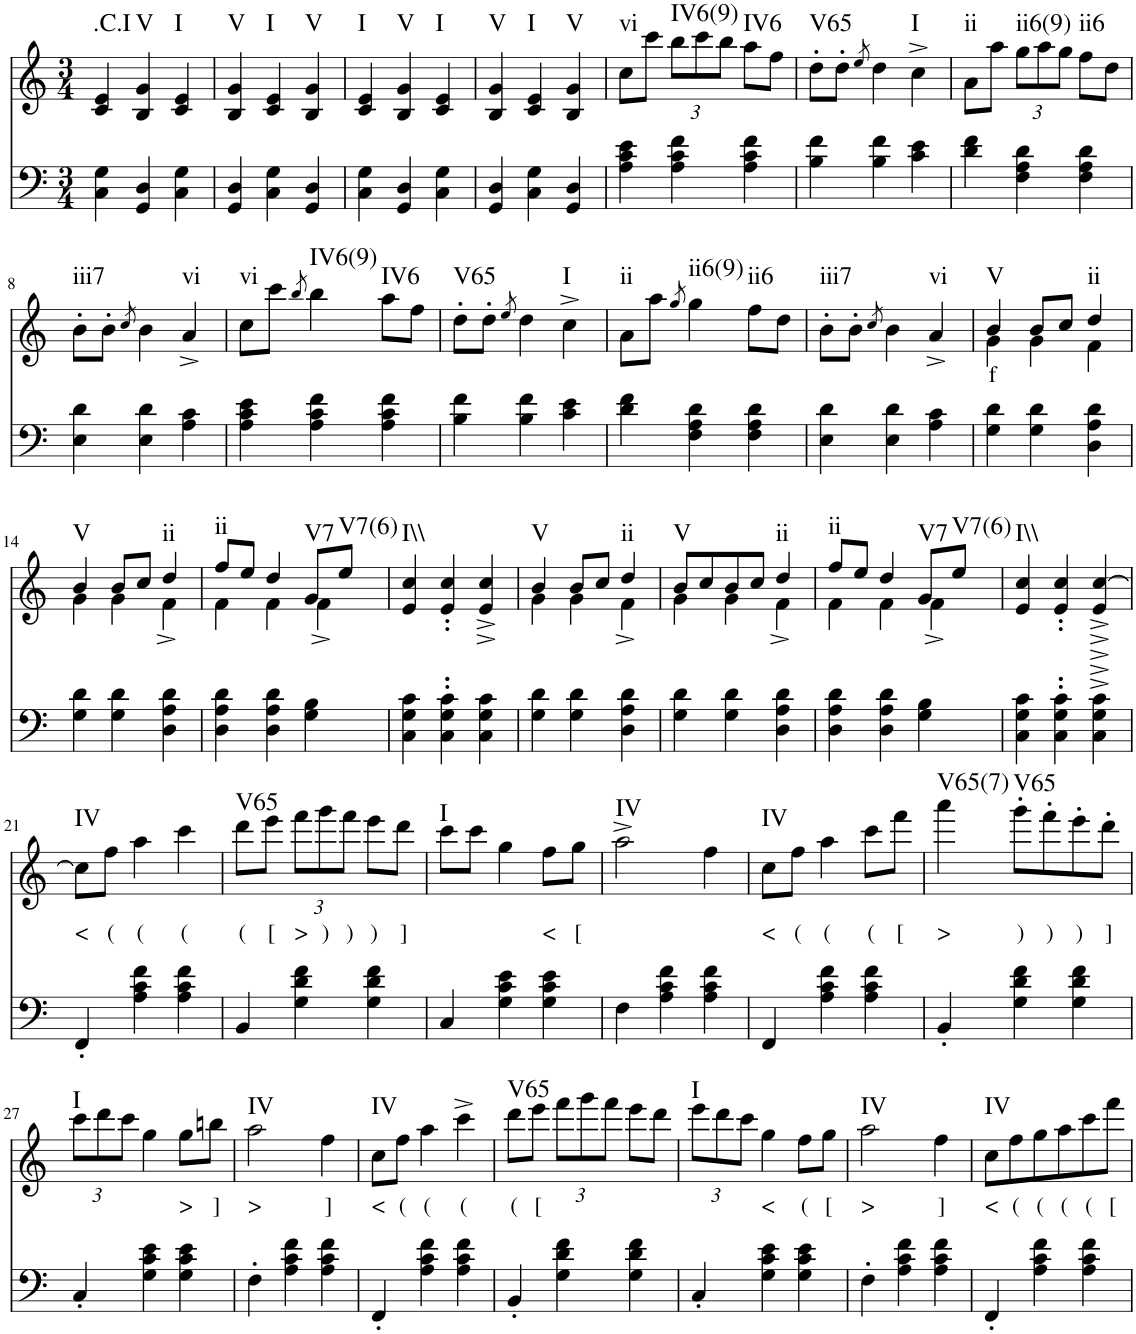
**kern	**kern	**text	**harte
*part2	*part1	*part1	*part1
*staff2	*staff1	*staff1	*
*I"Piano	*I"Piano	*	*
*I'Pno	*I'Pno	*	*
*clefF4	*clefG2	*	*
*k[]	*k[]	*	*
*M3/4	*M3/4	*	*
=1	=1	=1	=1
!	!	!	!LO:H:kt=.C.I
4C\ 4G\	4c/ 4e/	.	N
!	!	!	!LO:H:kt=V
4GG/ 4D/	4B/ 4g/	.	N
!	!	!	!LO:H:kt=I
4C\ 4G\	4c/ 4e/	.	N
=2	=2	=2	=2
!	!	!	!LO:H:kt=V
4GG/ 4D/	4B/ 4g/	.	N
!	!	!	!LO:H:kt=I
4C\ 4G\	4c/ 4e/	.	N
!	!	!	!LO:H:kt=V
4GG/ 4D/	4B/ 4g/	.	N
=3	=3	=3	=3
!	!	!	!LO:H:kt=I
4C\ 4G\	4c/ 4e/	.	N
!	!	!	!LO:H:kt=V
4GG/ 4D/	4B/ 4g/	.	N
!	!	!	!LO:H:kt=I
4C\ 4G\	4c/ 4e/	.	N
=4	=4	=4	=4
!	!	!	!LO:H:kt=V
4GG/ 4D/	4B/ 4g/	.	N
!	!	!	!LO:H:kt=I
4C\ 4G\	4c/ 4e/	.	N
!	!	!	!LO:H:kt=V
4GG/ 4D/	4B/ 4g/	.	N
=5	=5	=5	=5
!	!	!	!LO:H:kt=vi
4A\ 4c\ 4e\	8cc\L	.	N
.	8ccc\J	.	.
*	*Xbrackettup	*	*
!	!	!	!LO:H:kt=IV6(9)
4A\ 4c\ 4f\	12bb\L	.	N
.	12ccc\	.	.
.	12bb\J	.	.
!	!	!	!LO:H:kt=IV6
4A\ 4c\ 4f\	8aa\L	.	N
.	8ff\J	.	.
=6	=6	=6	=6
!	!	!	!LO:H:kt=V65
4B\ 4f\	8dd'\L	.	N
.	8dd'\J	.	.
.	8qee/	.	.
4B\ 4f\	4dd\	.	.
!	!	!	!LO:H:kt=I
4c\ 4e\	4cc^\	.	N
=7	=7	=7	=7
!	!	!	!LO:H:kt=ii
4d\ 4f\	8a\L	.	N
.	8aa\J	.	.
!	!	!	!LO:H:kt=ii6(9)
4F\ 4A\ 4d\	12gg\L	.	N
.	12aa\	.	.
.	12gg\J	.	.
!	!	!	!LO:H:kt=ii6
4F\ 4A\ 4d\	8ff\L	.	N
.	8dd\J	.	.
!!LO:LB:g=z
=8	=8	=8	=8
!	!	!	!LO:H:kt=iii7
4E\ 4d\	8b'\L	.	N
.	8b'\J	.	.
.	8qcc/	.	.
4E\ 4d\	4b\	.	.
!	!	!	!LO:H:kt=vi
4A\ 4c\	4a^/	.	N
=9	=9	=9	=9
!	!	!	!LO:H:kt=vi
4A\ 4c\ 4e\	8cc\L	.	N
.	8ccc\J	.	.
.	8qbb/	.	.
!	!	!	!LO:H:kt=IV6(9)
4A\ 4c\ 4f\	4bb\	.	N
!	!	!	!LO:H:kt=IV6
4A\ 4c\ 4f\	8aa\L	.	N
.	8ff\J	.	.
=10	=10	=10	=10
!	!	!	!LO:H:kt=V65
4B\ 4f\	8dd'\L	.	N
.	8dd'\J	.	.
.	8qee/	.	.
4B\ 4f\	4dd\	.	.
!	!	!	!LO:H:kt=I
4c\ 4e\	4cc^\	.	N
=11	=11	=11	=11
!	!	!	!LO:H:kt=ii
4d\ 4f\	8a\L	.	N
.	8aa\J	.	.
.	8qgg/	.	.
!	!	!	!LO:H:kt=ii6(9)
4F\ 4A\ 4d\	4gg\	.	N
!	!	!	!LO:H:kt=ii6
4F\ 4A\ 4d\	8ff\L	.	N
.	8dd\J	.	.
=12	=12	=12	=12
!	!	!	!LO:H:kt=iii7
4E\ 4d\	8b'\L	.	N
.	8b'\J	.	.
.	8qcc/	.	.
4E\ 4d\	4b\	.	.
!	!	!	!LO:H:kt=vi
4A\ 4c\	4a^/	.	N
=13	=13	=13	=13
*	*^	*	*
!	!	!	!LO:LY:b	!LO:H:kt=V
4G\ 4d\	4b/	4g\	f	N
4G\ 4d\	8b/L	4g\	.	.
.	8cc/J	.	.	.
!	!	!	!	!LO:H:kt=ii
4D\ 4A\ 4d\	4dd/	4f\	.	N
!!LO:LB:g=z	!!
=14	=14	=14	=14	=14
!	!	!	!	!LO:H:kt=V
4G\ 4d\	4b/	4g\	.	N
4G\ 4d\	8b/L	4g\	.	.
.	8cc/J	.	.	.
!	!	!	!	!LO:H:kt=ii
4D\ 4A\ 4d\	4dd/	4f^\	.	N
=15	=15	=15	=15	=15
!	!	!	!	!LO:H:kt=ii
4D\ 4A\ 4d\	8ff/L	4f\	.	N
.	8ee/J	.	.	.
4D\ 4A\ 4d\	4dd/	4f\	.	.
!	!	!	!	!LO:H:kt=V7
4G\ 4B\	8g/L	4f^\	.	N
!	!	!	!	!LO:H:kt=V7(6)
.	8ee/J	.	.	N
*	*v	*v	*	*
=16	=16	=16	=16
!	!	!	!LO:H:kt=I\\
4C\ 4G\ 4c\	4e/ 4cc/	.	N
4C\' 4G\' 4c\'	4e/' 4cc/'	.	.
4C\ 4G\ 4c\	4e/^ 4cc/^	.	.
=17	=17	=17	=17
*	*^	*	*
!	!	!	!	!LO:H:kt=V
4G\ 4d\	4b/	4g\	.	N
4G\ 4d\	8b/L	4g\	.	.
.	8cc/J	.	.	.
!	!	!	!	!LO:H:kt=ii
4D\ 4A\ 4d\	4dd/	4f^\	.	N
=18	=18	=18	=18	=18
!	!	!	!	!LO:H:kt=V
4G\ 4d\	8b/L	4g\	.	N
.	8cc/	.	.	.
4G\ 4d\	8b/	4g\	.	.
.	8cc/J	.	.	.
!	!	!	!	!LO:H:kt=ii
4D\ 4A\ 4d\	4dd/	4f^\	.	N
=19	=19	=19	=19	=19
!	!	!	!	!LO:H:kt=ii
4D\ 4A\ 4d\	8ff/L	4f\	.	N
.	8ee/J	.	.	.
4D\ 4A\ 4d\	4dd/	4f\	.	.
!	!	!	!	!LO:H:kt=V7
4G\ 4B\	8g/L	4f^\	.	N
!	!	!	!	!LO:H:kt=V7(6)
.	8ee/J	.	.	N
*	*v	*v	*	*
=20	=20	=20	=20
!	!	!	!LO:H:kt=I\\
4C\ 4G\ 4c\	4e/ 4cc/	.	N
4C\' 4G\' 4c\'	4e/' 4cc/'	.	.
4C\^ 4G\^ 4c\^	4e/^ [4cc/^	.	.
!!LO:LB:g=z
=21	=21	=21	=21
!	!	!LO:LY:b	!LO:H:kt=IV
4FF'/	8cc\L]	<	N
!	!	!LO:LY:b	!
.	8ff\J	(	.
!	!	!LO:LY:b	!
4A\ 4c\ 4f\	4aa\	(	.
!	!	!LO:LY:b	!
4A\ 4c\ 4f\	4ccc\	(	.
=22	=22	=22	=22
!	!	!LO:LY:b	!LO:H:kt=V65
4BB/	8ddd\L	(	N
!	!	!LO:LY:b	!
.	8eee\J	[	.
!	!	!LO:LY:b	!
4G\ 4d\ 4f\	12fff\L	>	.
!	!	!LO:LY:b	!
.	12ggg\	)	.
!	!	!LO:LY:b	!
.	12fff\J	)	.
!	!	!LO:LY:b	!
4G\ 4d\ 4f\	8eee\L	)	.
!	!	!LO:LY:b	!
.	8ddd\J	]	.
=23	=23	=23	=23
!	!	!	!LO:H:kt=I
4C/	8ccc\L	.	N
.	8ccc\J	.	.
4G\ 4c\ 4e\	4gg\	.	.
!	!	!LO:LY:b	!
4G\ 4c\ 4e\	8ff\L	<	.
!	!	!LO:LY:b	!
.	8gg\J	[	.
=24	=24	=24	=24
!	!	!	!LO:H:kt=IV
4F\	2aa^\	.	N
4A\ 4c\ 4f\	.	.	.
4A\ 4c\ 4f\	4ff\	.	.
=25	=25	=25	=25
!	!	!LO:LY:b	!LO:H:kt=IV
4FF/	8cc\L	<	N
!	!	!LO:LY:b	!
.	8ff\J	(	.
!	!	!LO:LY:b	!
4A\ 4c\ 4f\	4aa\	(	.
!	!	!LO:LY:b	!
4A\ 4c\ 4f\	8ccc\L	(	.
!	!	!LO:LY:b	!
.	8fff\J	[	.
=26	=26	=26	=26
!	!	!LO:LY:b	!LO:H:kt=V65(7)
4BB'/	4aaa\	>	N
!	!	!LO:LY:b	!LO:H:kt=V65
4G\ 4d\ 4f\	8ggg'\L	)	N
!	!	!LO:LY:b	!
.	8fff'\	)	.
!	!	!LO:LY:b	!
4G\ 4d\ 4f\	8eee'\	)	.
!	!	!LO:LY:b	!
.	8ddd'\J	]	.
!!LO:LB:g=z
=27	=27	=27	=27
!	!	!	!LO:H:kt=I
4C'/	12ccc\L	.	N
.	12ddd\	.	.
.	12ccc\J	.	.
4G\ 4c\ 4e\	4gg\	.	.
!	!	!LO:LY:b	!
4G\ 4c\ 4e\	8gg\L	>	.
!	!	!LO:LY:b	!
.	8bbn\J	]	.
=28	=28	=28	=28
!	!	!LO:LY:b	!LO:H:kt=IV
4F'\	2aa\	>	N
4A\ 4c\ 4f\	.	.	.
!	!	!LO:LY:b	!
4A\ 4c\ 4f\	4ff\	]	.
=29	=29	=29	=29
!	!	!LO:LY:b	!LO:H:kt=IV
4FF'/	8cc\L	<	N
!	!	!LO:LY:b	!
.	8ff\J	(	.
!	!	!LO:LY:b	!
4A\ 4c\ 4f\	4aa\	(	.
!	!	!LO:LY:b	!
4A\ 4c\ 4f\	4ccc^\	(	.
=30	=30	=30	=30
!	!	!LO:LY:b	!LO:H:kt=V65
4BB'/	8ddd\L	(	N
!	!	!LO:LY:b	!
.	8eee\J	[	.
4G\ 4d\ 4f\	12fff\L	.	.
.	12ggg\	.	.
.	12fff\J	.	.
4G\ 4d\ 4f\	8eee\L	.	.
.	8ddd\J	.	.
=31	=31	=31	=31
!	!	!	!LO:H:kt=I
4C'/	12eee\L	.	N
.	12ddd\	.	.
.	12ccc\J	.	.
!	!	!LO:LY:b	!
4G\ 4c\ 4e\	4gg\	<	.
!	!	!LO:LY:b	!
4G\ 4c\ 4e\	8ff\L	(	.
!	!	!LO:LY:b	!
.	8gg\J	[	.
=32	=32	=32	=32
!	!	!LO:LY:b	!LO:H:kt=IV
4F'\	2aa\	>	N
4A\ 4c\ 4f\	.	.	.
!	!	!LO:LY:b	!
4A\ 4c\ 4f\	4ff\	]	.
=33	=33	=33	=33
!	!	!LO:LY:b	!LO:H:kt=IV
4FF'/	8cc\L	<	N
!	!	!LO:LY:b	!
.	8ff\	(	.
!	!	!LO:LY:b	!
4A\ 4c\ 4f\	8gg\	(	.
!	!	!LO:LY:b	!
.	8aa\	(	.
!	!	!LO:LY:b	!
4A\ 4c\ 4f\	8ccc\	(	.
!	!	!LO:LY:b	!
.	8fff\J	[	.
=	=	=	=
*-	*-	*-	*-
